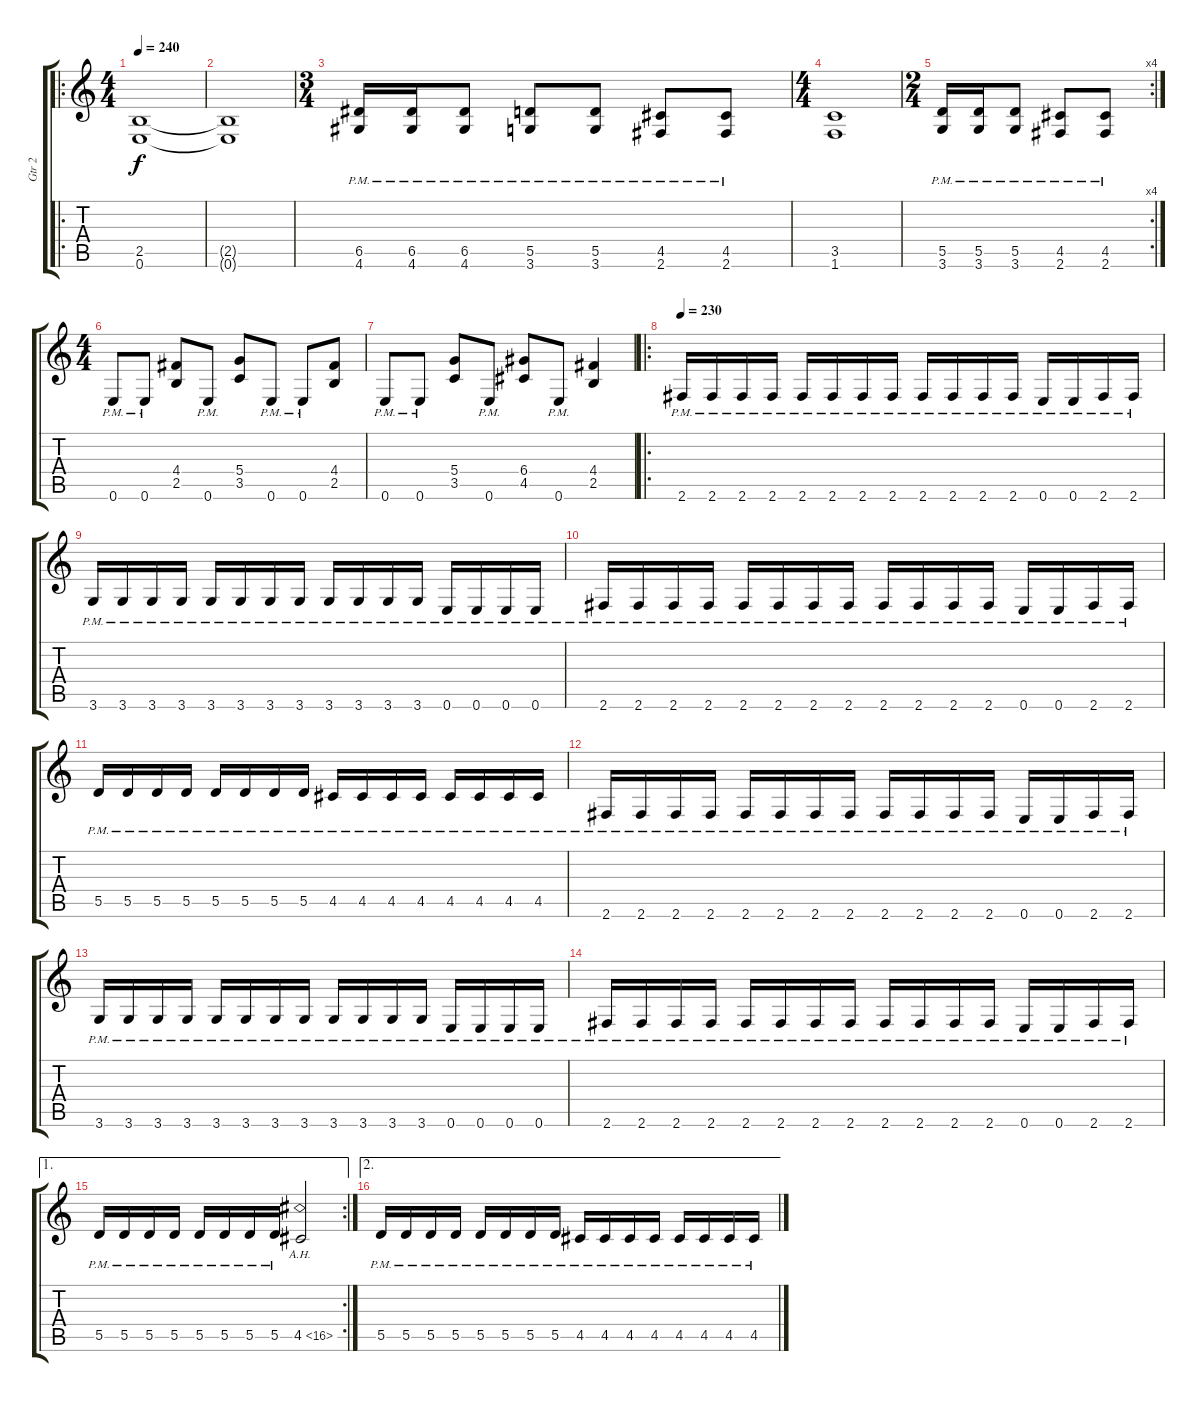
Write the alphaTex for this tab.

\track ("Gtr 2" "Gtr 2") {instrument overdrivenguitar}
\staff {score tabs}
\tuning (E4 B3 G3 D3 A2 E2) {hide}
\ro
\ts (4 4)
\tempo 240
\clef g2
\ks c
(2.5 0.6).1{dy f} |
(2.5{t} 0.6{t}).1 |
\ts (3 4)
(6.5{pm} 4.6{pm}).16 (6.5{pm} 4.6{pm}).16 (6.5{pm} 4.6{pm}).8 (5.5{pm} 3.6{pm}).8 (5.5{pm} 3.6{pm}).8 (4.5{pm} 2.6{pm}).8 (4.5{pm} 2.6{pm}).8 |
\ts (4 4)
(3.5 1.6).1 |
\rc 4
\ts (2 4)
(5.5{pm} 3.6{pm}).16 (5.5{pm} 3.6{pm}).16 (5.5{pm} 3.6{pm}).8 (4.5{pm} 2.6{pm}).8 (4.5{pm} 2.6{pm}).8 |
\ts (4 4)
0.6{pm}.8 0.6{pm}.8 (4.4 2.5).8 0.6{pm}.8 (5.4 3.5).8 0.6{pm}.8 0.6{pm}.8 (4.4 2.5).8 |
0.6{pm}.8 0.6{pm}.8 (5.4 3.5).8 0.6{pm}.8 (6.4 4.5).8 0.6{pm}.8 (4.4 2.5).4 |
\ro
\tempo 230
2.6{pm}.16 2.6{pm}.16 2.6{pm}.16 2.6{pm}.16 2.6{pm}.16 2.6{pm}.16 2.6{pm}.16 2.6{pm}.16 2.6{pm}.16 2.6{pm}.16 2.6{pm}.16 2.6{pm}.16 0.6{pm}.16 0.6{pm}.16 2.6{pm}.16 2.6{pm}.16 |
3.6{pm}.16 3.6{pm}.16 3.6{pm}.16 3.6{pm}.16 3.6{pm}.16 3.6{pm}.16 3.6{pm}.16 3.6{pm}.16 3.6{pm}.16 3.6{pm}.16 3.6{pm}.16 3.6{pm}.16 0.6{pm}.16 0.6{pm}.16 0.6{pm}.16 0.6{pm}.16 |
2.6{pm}.16 2.6{pm}.16 2.6{pm}.16 2.6{pm}.16 2.6{pm}.16 2.6{pm}.16 2.6{pm}.16 2.6{pm}.16 2.6{pm}.16 2.6{pm}.16 2.6{pm}.16 2.6{pm}.16 0.6{pm}.16 0.6{pm}.16 2.6{pm}.16 2.6{pm}.16 |
5.5{pm}.16 5.5{pm}.16 5.5{pm}.16 5.5{pm}.16 5.5{pm}.16 5.5{pm}.16 5.5{pm}.16 5.5{pm}.16 4.5{pm}.16 4.5{pm}.16 4.5{pm}.16 4.5{pm}.16 4.5{pm}.16 4.5{pm}.16 4.5{pm}.16 4.5{pm}.16 |
2.6{pm}.16 2.6{pm}.16 2.6{pm}.16 2.6{pm}.16 2.6{pm}.16 2.6{pm}.16 2.6{pm}.16 2.6{pm}.16 2.6{pm}.16 2.6{pm}.16 2.6{pm}.16 2.6{pm}.16 0.6{pm}.16 0.6{pm}.16 2.6{pm}.16 2.6{pm}.16 |
3.6{pm}.16 3.6{pm}.16 3.6{pm}.16 3.6{pm}.16 3.6{pm}.16 3.6{pm}.16 3.6{pm}.16 3.6{pm}.16 3.6{pm}.16 3.6{pm}.16 3.6{pm}.16 3.6{pm}.16 0.6{pm}.16 0.6{pm}.16 0.6{pm}.16 0.6{pm}.16 |
2.6{pm}.16 2.6{pm}.16 2.6{pm}.16 2.6{pm}.16 2.6{pm}.16 2.6{pm}.16 2.6{pm}.16 2.6{pm}.16 2.6{pm}.16 2.6{pm}.16 2.6{pm}.16 2.6{pm}.16 0.6{pm}.16 0.6{pm}.16 2.6{pm}.16 2.6{pm}.16 |
\ae 1
\rc 2
5.5{pm}.16 5.5{pm}.16 5.5{pm}.16 5.5{pm}.16 5.5{pm}.16 5.5{pm}.16 5.5{pm}.16 5.5{pm}.16 4.5{ah 12}.2 |
\ae 2
5.5{pm}.16 5.5{pm}.16 5.5{pm}.16 5.5{pm}.16 5.5{pm}.16 5.5{pm}.16 5.5{pm}.16 5.5{pm}.16 4.5{pm}.16 4.5{pm}.16 4.5{pm}.16 4.5{pm}.16 4.5{pm}.16 4.5{pm}.16 4.5{pm}.16 4.5{pm}.16
